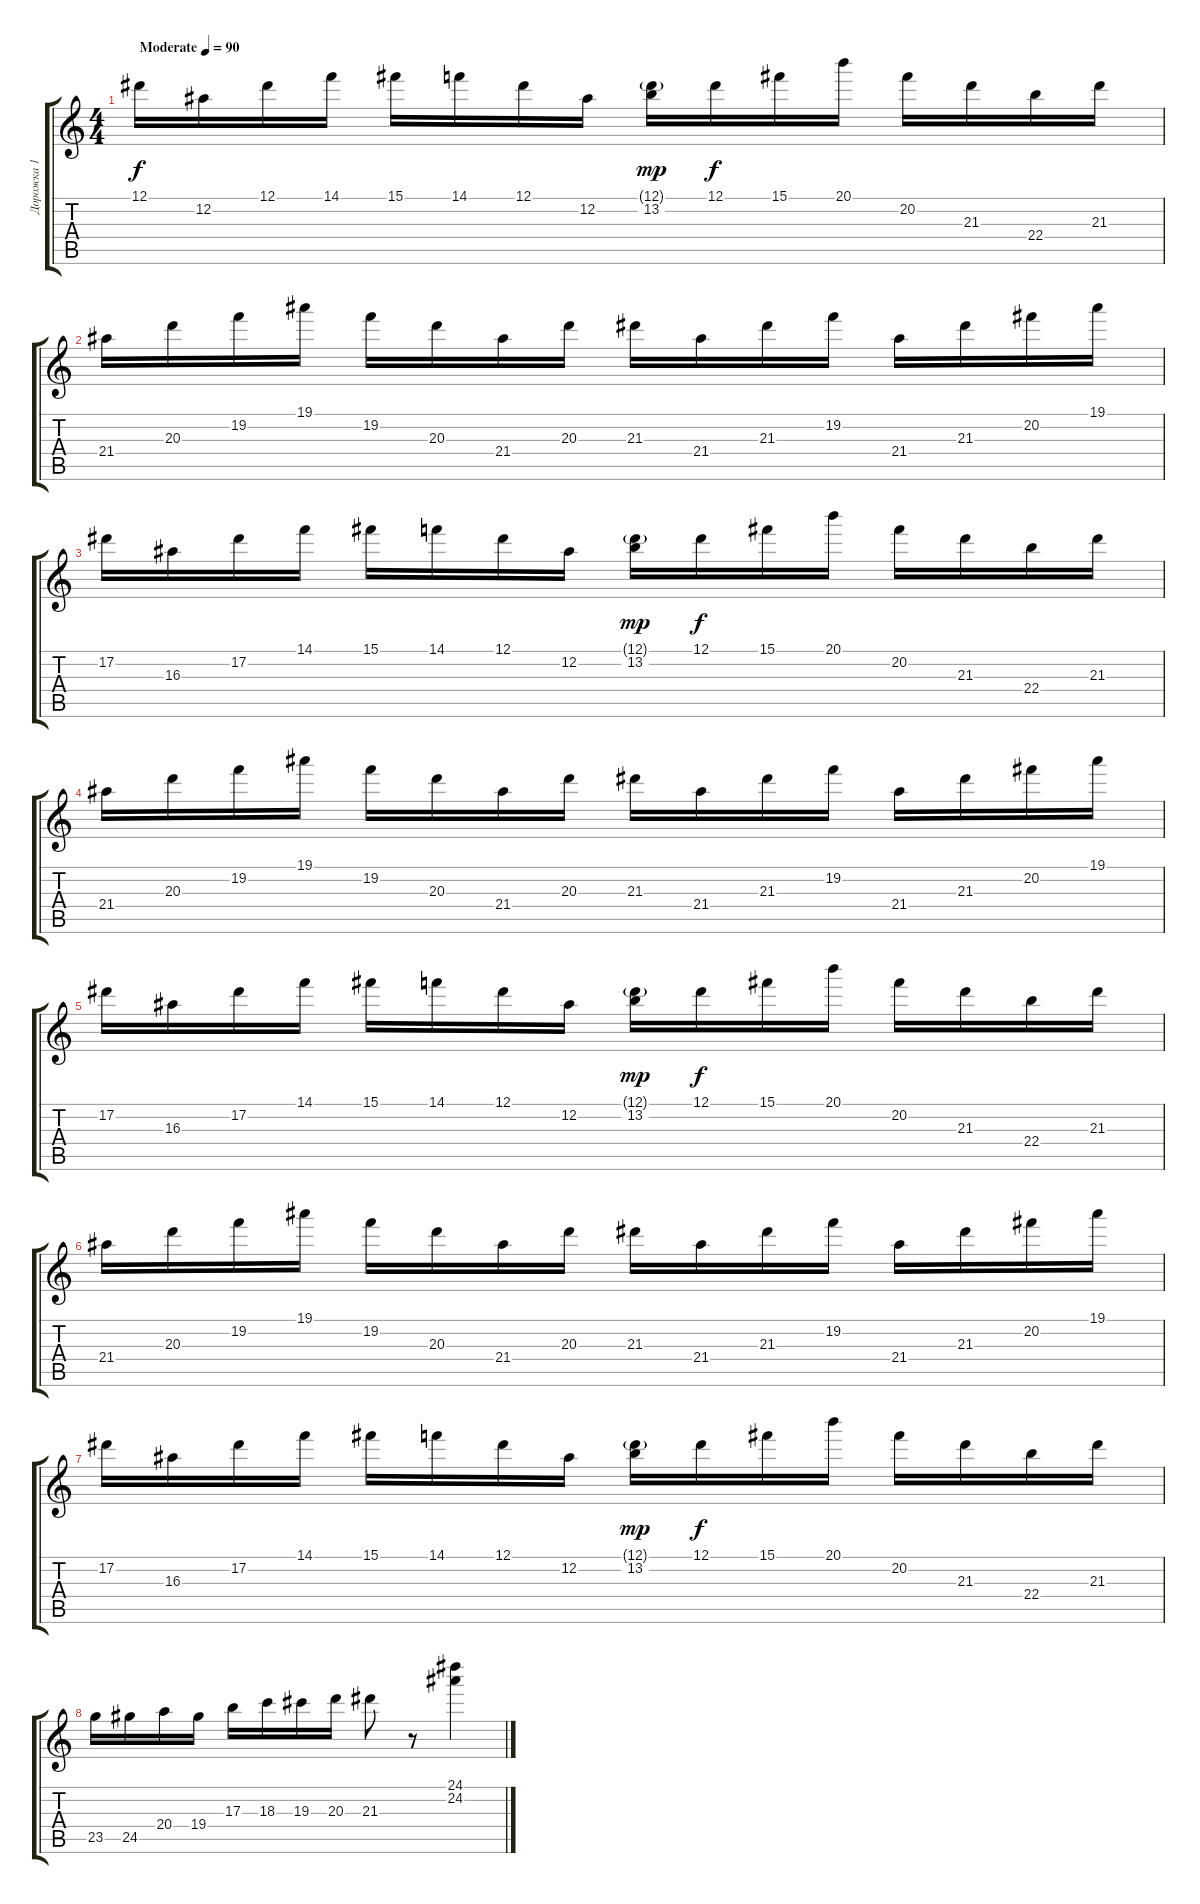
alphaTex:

\track ("Дорожка 1" "Дорожка 1") {instrument distortionguitar}
\staff {score tabs}
\tuning (Eb4 Bb3 Gb3 Db3 Ab2 Eb2) {hide}
\ts (4 4)
\tempo (90 "Moderate")
\clef g2
\ks c
12.1.16{dy f instrument distortionguitar} 12.2.16 12.1.16 14.1.16 15.1.16 14.1.16 12.1.16 12.2.16 (12.1{g} 13.2).16{dy mp} 12.1.16{dy f} 15.1.16 20.1.16 20.2.16 21.3.16 22.4.16 21.3.16 |
21.4.16 20.3.16 19.2.16 19.1.16 19.2.16 20.3.16 21.4.16 20.3.16 21.3.16 21.4.16 21.3.16 19.2.16 21.4.16 21.3.16 20.2.16 19.1.16 |
17.2.16 16.3.16 17.2.16 14.1.16 15.1.16 14.1.16 12.1.16 12.2.16 (12.1{g} 13.2).16{dy mp} 12.1.16{dy f} 15.1.16 20.1.16 20.2.16 21.3.16 22.4.16 21.3.16 |
21.4.16 20.3.16 19.2.16 19.1.16 19.2.16 20.3.16 21.4.16 20.3.16 21.3.16 21.4.16 21.3.16 19.2.16 21.4.16 21.3.16 20.2.16 19.1.16 |
17.2.16 16.3.16 17.2.16 14.1.16 15.1.16 14.1.16 12.1.16 12.2.16 (12.1{g} 13.2).16{dy mp} 12.1.16{dy f} 15.1.16 20.1.16 20.2.16 21.3.16 22.4.16 21.3.16 |
21.4.16 20.3.16 19.2.16 19.1.16 19.2.16 20.3.16 21.4.16 20.3.16 21.3.16 21.4.16 21.3.16 19.2.16 21.4.16 21.3.16 20.2.16 19.1.16 |
17.2.16 16.3.16 17.2.16 14.1.16 15.1.16 14.1.16 12.1.16 12.2.16 (12.1{g} 13.2).16{dy mp} 12.1.16{dy f} 15.1.16 20.1.16 20.2.16 21.3.16 22.4.16 21.3.16 |
23.5.16 24.5.16 20.4.16 19.4.16 17.3.16 18.3.16 19.3.16 20.3.16 21.3.8 r.8 (24.1{ss} 24.2{ss}).4
